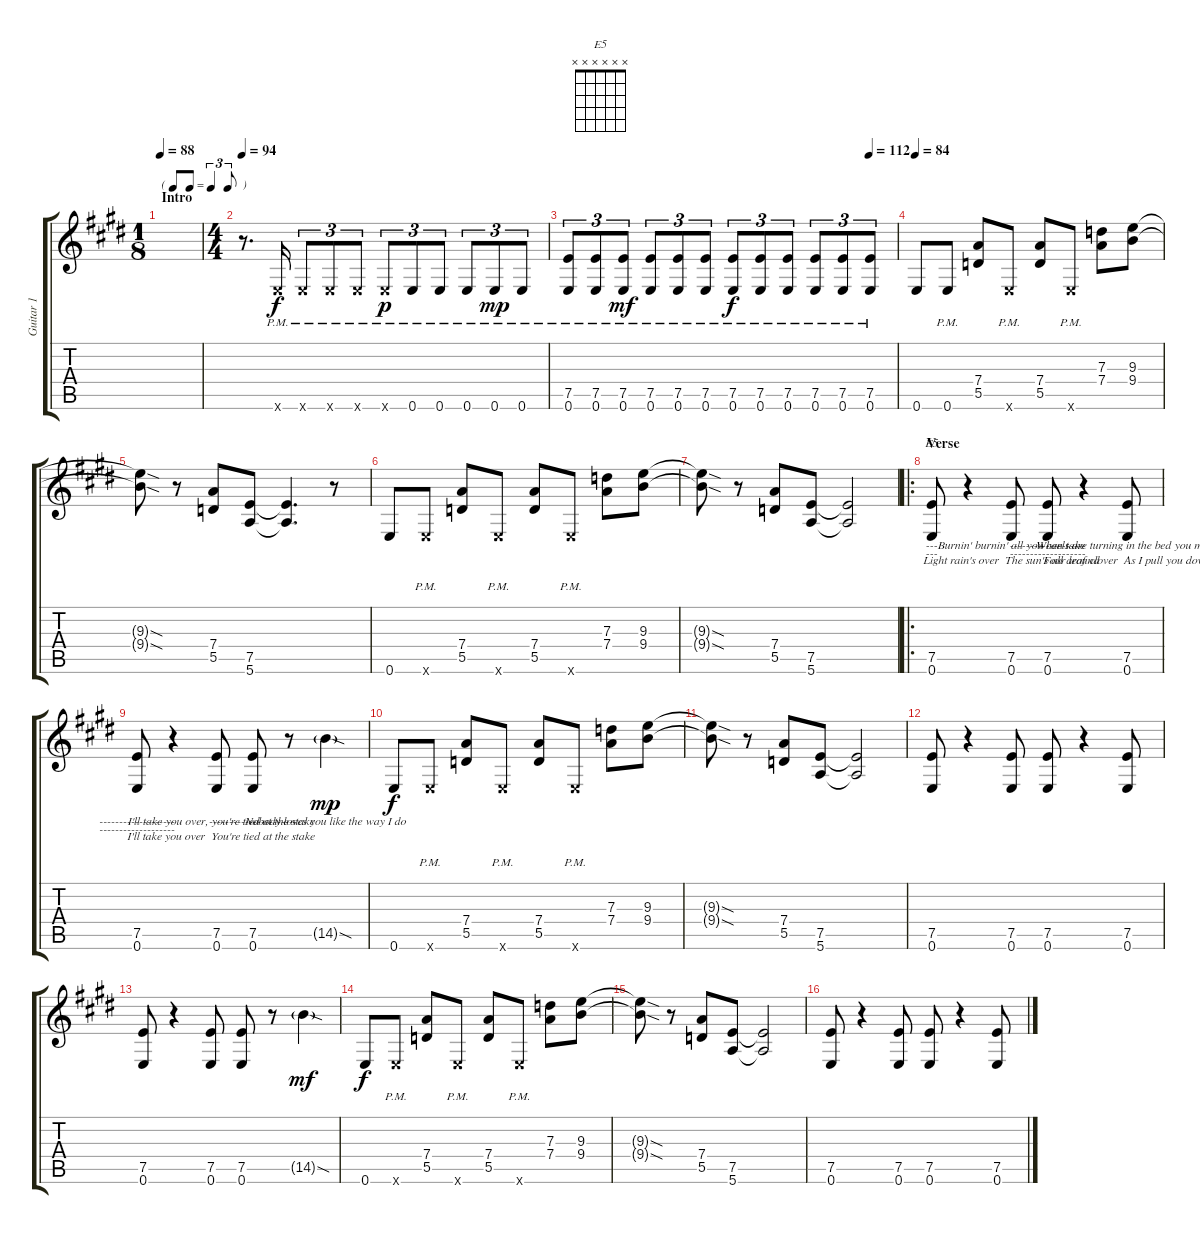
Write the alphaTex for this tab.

\track ("Guitar 1" "Guitar 1") {instrument electricguitarclean}
\staff {score tabs}
\tuning (E4 B3 G3 D3 A2 E2) {hide}
\chord ("E5" x x x x x x)
\ts (1 8)
\tf triplet8th
\section ("" "Intro")
\tempo 88
\clef g2
\ks e
|
\ts (4 4)
\tempo 94
r.8{d} 0.6{pm x}.16 0.6{pm x}.8{tu (3 2)} 0.6{pm x}.8{tu (3 2)} 0.6{pm x}.8{tu (3 2)} 0.6{pm x}.8{tu (3 2) dy p} 0.6{pm}.8{tu (3 2)} 0.6{pm}.8{tu (3 2)} 0.6{pm}.8{tu (3 2)} 0.6{pm}.8{tu (3 2) dy mp} 0.6{pm}.8{tu (3 2)} |
\tempo (112 0.9166666666666666)
(7.5{pm} 0.6{pm}).8{tu (3 2)} (7.5{pm} 0.6{pm}).8{tu (3 2)} (7.5{pm} 0.6{pm}).8{tu (3 2) dy mf} (7.5{pm} 0.6{pm}).8{tu (3 2)} (7.5{pm} 0.6{pm}).8{tu (3 2)} (7.5{pm} 0.6{pm}).8{tu (3 2)} (7.5{pm} 0.6{pm}).8{tu (3 2) dy f} (7.5{pm} 0.6{pm}).8{tu (3 2)} (7.5{pm} 0.6{pm}).8{tu (3 2)} (7.5{pm} 0.6{pm}).8{tu (3 2)} (7.5{pm} 0.6{pm}).8{tu (3 2)} (7.5{pm} 0.6{pm}).8{tu (3 2)} |
\section ("" "")
\tempo 84
0.6.8 0.6{pm}.8 (7.4 5.5).8 0.6{pm x}.8 (7.4 5.5).8 0.6{pm x}.8 (7.3 7.4).8 (9.3 9.4).8 |
(9.3{sod t} 9.4{sod t}).8 r.8 (7.4 5.5).8 (7.5 5.6).8 (7.5{t} 5.6{t}).4{d} r.8 |
0.6.8 0.6{pm x}.8 (7.4 5.5).8 0.6{pm x}.8 (7.4 5.5).8 0.6{pm x}.8 (7.3 7.4).8 (9.3 9.4).8 |
(9.3{sod t} 9.4{sod t}).8 r.8 (7.4 5.5).8 (7.5 5.6).8 (7.5{t} 5.6{t}).2 |
\ro
\section ("" "Verse")
(7.5 0.6).8{ch "E5" lyrics (0 "---") lyrics (1 "---") lyrics (2 "") lyrics (3 "") lyrics (4 "")} r.4 (7.5 0.6).8{lyrics (0 "Burnin' burnin' all you can take") lyrics (1 "Light rain's over  The sun's all around") lyrics (2 "") lyrics (3 "") lyrics (4 "")} (7.5 0.6).8{lyrics (0 "-------------------") lyrics (1 "-------------------") lyrics (2 "") lyrics (3 "") lyrics (4 "")} r.4 (7.5 0.6).8{lyrics (0 "Wheels are turning in the bed you make") lyrics (1 "Four leaf clover  As I pull you down") lyrics (2 "") lyrics (3 "") lyrics (4 "")} |
(7.5 0.6).8{lyrics (0 "-------------------") lyrics (1 "-------------------") lyrics (2 "") lyrics (3 "") lyrics (4 "")} r.4 (7.5 0.6).8{lyrics (0 "   I'll take you over, you're tied at the stake") lyrics (1 "   I'll take you over  You're tied at the stake") lyrics (2 "") lyrics (3 "") lyrics (4 "")} (7.5 0.6).8{lyrics (0 "----------------------") lyrics (1 "") lyrics (2 "") lyrics (3 "") lyrics (4 "")} r.8 14.5{sod g}.4{lyrics (0 "Nobody loves you like the way I do") lyrics (1 "") lyrics (2 "") lyrics (3 "") lyrics (4 "") dy mp} |
0.6.8{dy f} 0.6{pm x}.8 (7.4 5.5).8 0.6{pm x}.8 (7.4 5.5).8 0.6{pm x}.8 (7.3 7.4).8 (9.3 9.4).8 |
(9.3{sod t} 9.4{sod t}).8 r.8 (7.4 5.5).8 (7.5 5.6).8 (7.5{t} 5.6{t}).2 |
(7.5 0.6).8 r.4 (7.5 0.6).8 (7.5 0.6).8 r.4 (7.5 0.6).8 |
(7.5 0.6).8 r.4 (7.5 0.6).8 (7.5 0.6).8 r.8 14.5{sod g}.4{dy mf} |
0.6.8{dy f} 0.6{pm x}.8 (7.4 5.5).8 0.6{pm x}.8 (7.4 5.5).8 0.6{pm x}.8 (7.3 7.4).8 (9.3 9.4).8 |
(9.3{sod t} 9.4{sod t}).8 r.8 (7.4 5.5).8 (7.5 5.6).8 (7.5{t} 5.6{t}).2 |
(7.5 0.6).8 r.4 (7.5 0.6).8 (7.5 0.6).8 r.4 (7.5 0.6).8
